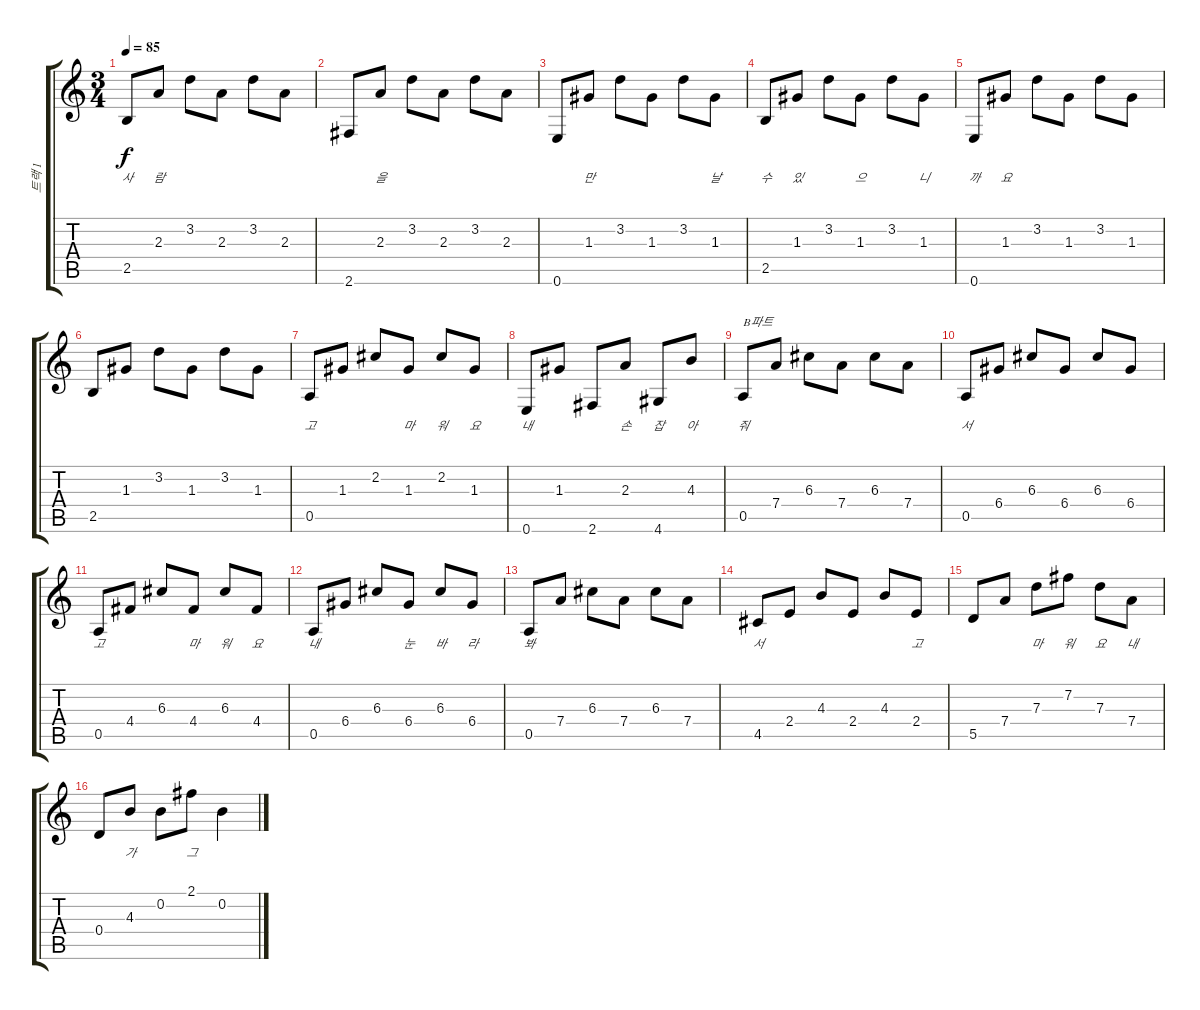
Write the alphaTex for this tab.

\track ("트랙 1" "트랙 1") {instrument acousticguitarsteel}
\staff {score tabs}
\tuning (E4 B3 G3 D3 A2 E2) {hide}
\ts (3 4)
\tempo 85
\clef g2
\ks c
2.5.8{lyrics (0 "사") lyrics (1 "") lyrics (2 "") lyrics (3 "") lyrics (4 "") dy f} 2.3.8{lyrics (0 "람") lyrics (1 "") lyrics (2 "") lyrics (3 "") lyrics (4 "")} 3.2.8{lyrics (0 "") lyrics (1 "") lyrics (2 "") lyrics (3 "") lyrics (4 "")} 2.3.8{lyrics (0 "") lyrics (1 "") lyrics (2 "") lyrics (3 "") lyrics (4 "")} 3.2.8{lyrics (0 "") lyrics (1 "") lyrics (2 "") lyrics (3 "") lyrics (4 "")} 2.3.8{lyrics (0 "") lyrics (1 "") lyrics (2 "") lyrics (3 "") lyrics (4 "")} |
2.6.8{lyrics (0 "") lyrics (1 "") lyrics (2 "") lyrics (3 "") lyrics (4 "")} 2.3.8{lyrics (0 "을") lyrics (1 "") lyrics (2 "") lyrics (3 "") lyrics (4 "")} 3.2.8{lyrics (0 "") lyrics (1 "") lyrics (2 "") lyrics (3 "") lyrics (4 "")} 2.3.8{lyrics (0 "") lyrics (1 "") lyrics (2 "") lyrics (3 "") lyrics (4 "")} 3.2.8{lyrics (0 "") lyrics (1 "") lyrics (2 "") lyrics (3 "") lyrics (4 "")} 2.3.8{lyrics (0 "") lyrics (1 "") lyrics (2 "") lyrics (3 "") lyrics (4 "")} |
0.6.8{lyrics (0 "") lyrics (1 "") lyrics (2 "") lyrics (3 "") lyrics (4 "")} 1.3.8{lyrics (0 "만") lyrics (1 "") lyrics (2 "") lyrics (3 "") lyrics (4 "")} 3.2.8{lyrics (0 "") lyrics (1 "") lyrics (2 "") lyrics (3 "") lyrics (4 "")} 1.3.8{lyrics (0 "") lyrics (1 "") lyrics (2 "") lyrics (3 "") lyrics (4 "")} 3.2.8{lyrics (0 "") lyrics (1 "") lyrics (2 "") lyrics (3 "") lyrics (4 "")} 1.3.8{lyrics (0 "날") lyrics (1 "") lyrics (2 "") lyrics (3 "") lyrics (4 "")} |
2.5.8{lyrics (0 "수") lyrics (1 "") lyrics (2 "") lyrics (3 "") lyrics (4 "")} 1.3.8{lyrics (0 "있") lyrics (1 "") lyrics (2 "") lyrics (3 "") lyrics (4 "")} 3.2.8{lyrics (0 "") lyrics (1 "") lyrics (2 "") lyrics (3 "") lyrics (4 "")} 1.3.8{lyrics (0 "으") lyrics (1 "") lyrics (2 "") lyrics (3 "") lyrics (4 "")} 3.2.8{lyrics (0 "") lyrics (1 "") lyrics (2 "") lyrics (3 "") lyrics (4 "")} 1.3.8{lyrics (0 "니") lyrics (1 "") lyrics (2 "") lyrics (3 "") lyrics (4 "")} |
0.6.8{lyrics (0 "까") lyrics (1 "") lyrics (2 "") lyrics (3 "") lyrics (4 "")} 1.3.8{lyrics (0 "요") lyrics (1 "") lyrics (2 "") lyrics (3 "") lyrics (4 "")} 3.2.8{lyrics (0 "") lyrics (1 "") lyrics (2 "") lyrics (3 "") lyrics (4 "")} 1.3.8{lyrics (0 "") lyrics (1 "") lyrics (2 "") lyrics (3 "") lyrics (4 "")} 3.2.8{lyrics (0 "") lyrics (1 "") lyrics (2 "") lyrics (3 "") lyrics (4 "")} 1.3.8{lyrics (0 "") lyrics (1 "") lyrics (2 "") lyrics (3 "") lyrics (4 "")} |
2.5.8{lyrics (0 "") lyrics (1 "") lyrics (2 "") lyrics (3 "") lyrics (4 "")} 1.3.8{lyrics (0 "") lyrics (1 "") lyrics (2 "") lyrics (3 "") lyrics (4 "")} 3.2.8{lyrics (0 "") lyrics (1 "") lyrics (2 "") lyrics (3 "") lyrics (4 "")} 1.3.8{lyrics (0 "") lyrics (1 "") lyrics (2 "") lyrics (3 "") lyrics (4 "")} 3.2.8{lyrics (0 "") lyrics (1 "") lyrics (2 "") lyrics (3 "") lyrics (4 "")} 1.3.8{lyrics (0 "") lyrics (1 "") lyrics (2 "") lyrics (3 "") lyrics (4 "")} |
0.5.8{lyrics (0 "고") lyrics (1 "") lyrics (2 "") lyrics (3 "") lyrics (4 "")} 1.3.8{lyrics (0 "") lyrics (1 "") lyrics (2 "") lyrics (3 "") lyrics (4 "")} 2.2.8{lyrics (0 "") lyrics (1 "") lyrics (2 "") lyrics (3 "") lyrics (4 "")} 1.3.8{lyrics (0 "마") lyrics (1 "") lyrics (2 "") lyrics (3 "") lyrics (4 "")} 2.2.8{lyrics (0 "워") lyrics (1 "") lyrics (2 "") lyrics (3 "") lyrics (4 "")} 1.3.8{lyrics (0 "요") lyrics (1 "") lyrics (2 "") lyrics (3 "") lyrics (4 "")} |
0.6.8{lyrics (0 "내") lyrics (1 "") lyrics (2 "") lyrics (3 "") lyrics (4 "")} 1.3.8{lyrics (0 "") lyrics (1 "") lyrics (2 "") lyrics (3 "") lyrics (4 "")} 2.6.8{lyrics (0 "") lyrics (1 "") lyrics (2 "") lyrics (3 "") lyrics (4 "")} 2.3.8{lyrics (0 "손") lyrics (1 "") lyrics (2 "") lyrics (3 "") lyrics (4 "")} 4.6.8{lyrics (0 "잡") lyrics (1 "") lyrics (2 "") lyrics (3 "") lyrics (4 "")} 4.3.8{lyrics (0 "아") lyrics (1 "") lyrics (2 "") lyrics (3 "") lyrics (4 "")} |
0.5.8{txt "B파트" lyrics (0 "줘") lyrics (1 "") lyrics (2 "") lyrics (3 "") lyrics (4 "")} 7.4.8{lyrics (0 "") lyrics (1 "") lyrics (2 "") lyrics (3 "") lyrics (4 "")} 6.3.8{lyrics (0 "") lyrics (1 "") lyrics (2 "") lyrics (3 "") lyrics (4 "")} 7.4.8{lyrics (0 "") lyrics (1 "") lyrics (2 "") lyrics (3 "") lyrics (4 "")} 6.3.8{lyrics (0 "") lyrics (1 "") lyrics (2 "") lyrics (3 "") lyrics (4 "")} 7.4.8{lyrics (0 "") lyrics (1 "") lyrics (2 "") lyrics (3 "") lyrics (4 "")} |
0.5.8{lyrics (0 "서") lyrics (1 "") lyrics (2 "") lyrics (3 "") lyrics (4 "")} 6.4.8{lyrics (0 "") lyrics (1 "") lyrics (2 "") lyrics (3 "") lyrics (4 "")} 6.3.8{lyrics (0 "") lyrics (1 "") lyrics (2 "") lyrics (3 "") lyrics (4 "")} 6.4.8{lyrics (0 "") lyrics (1 "") lyrics (2 "") lyrics (3 "") lyrics (4 "")} 6.3.8{lyrics (0 "") lyrics (1 "") lyrics (2 "") lyrics (3 "") lyrics (4 "")} 6.4.8{lyrics (0 "") lyrics (1 "") lyrics (2 "") lyrics (3 "") lyrics (4 "")} |
0.5.8{lyrics (0 "고") lyrics (1 "") lyrics (2 "") lyrics (3 "") lyrics (4 "")} 4.4.8{lyrics (0 "") lyrics (1 "") lyrics (2 "") lyrics (3 "") lyrics (4 "")} 6.3.8{lyrics (0 "") lyrics (1 "") lyrics (2 "") lyrics (3 "") lyrics (4 "")} 4.4.8{lyrics (0 "마") lyrics (1 "") lyrics (2 "") lyrics (3 "") lyrics (4 "")} 6.3.8{lyrics (0 "워") lyrics (1 "") lyrics (2 "") lyrics (3 "") lyrics (4 "")} 4.4.8{lyrics (0 "요") lyrics (1 "") lyrics (2 "") lyrics (3 "") lyrics (4 "")} |
0.5.8{lyrics (0 "내") lyrics (1 "") lyrics (2 "") lyrics (3 "") lyrics (4 "")} 6.4.8{lyrics (0 "") lyrics (1 "") lyrics (2 "") lyrics (3 "") lyrics (4 "")} 6.3.8{lyrics (0 "") lyrics (1 "") lyrics (2 "") lyrics (3 "") lyrics (4 "")} 6.4.8{lyrics (0 "눈") lyrics (1 "") lyrics (2 "") lyrics (3 "") lyrics (4 "")} 6.3.8{lyrics (0 "바") lyrics (1 "") lyrics (2 "") lyrics (3 "") lyrics (4 "")} 6.4.8{lyrics (0 "라") lyrics (1 "") lyrics (2 "") lyrics (3 "") lyrics (4 "")} |
0.5.8{lyrics (0 "봐") lyrics (1 "") lyrics (2 "") lyrics (3 "") lyrics (4 "")} 7.4.8{lyrics (0 "") lyrics (1 "") lyrics (2 "") lyrics (3 "") lyrics (4 "")} 6.3.8{lyrics (0 "") lyrics (1 "") lyrics (2 "") lyrics (3 "") lyrics (4 "")} 7.4.8{lyrics (0 "") lyrics (1 "") lyrics (2 "") lyrics (3 "") lyrics (4 "")} 6.3.8{lyrics (0 "") lyrics (1 "") lyrics (2 "") lyrics (3 "") lyrics (4 "")} 7.4.8{lyrics (0 "") lyrics (1 "") lyrics (2 "") lyrics (3 "") lyrics (4 "")} |
4.5.8{lyrics (0 "서") lyrics (1 "") lyrics (2 "") lyrics (3 "") lyrics (4 "")} 2.4.8{lyrics (0 "") lyrics (1 "") lyrics (2 "") lyrics (3 "") lyrics (4 "")} 4.3.8{lyrics (0 "") lyrics (1 "") lyrics (2 "") lyrics (3 "") lyrics (4 "")} 2.4.8{lyrics (0 "") lyrics (1 "") lyrics (2 "") lyrics (3 "") lyrics (4 "")} 4.3.8{lyrics (0 "") lyrics (1 "") lyrics (2 "") lyrics (3 "") lyrics (4 "")} 2.4.8{lyrics (0 "고") lyrics (1 "") lyrics (2 "") lyrics (3 "") lyrics (4 "")} |
5.5.8{lyrics (0 "") lyrics (1 "") lyrics (2 "") lyrics (3 "") lyrics (4 "")} 7.4.8{lyrics (0 "") lyrics (1 "") lyrics (2 "") lyrics (3 "") lyrics (4 "")} 7.3.8{lyrics (0 "마") lyrics (1 "") lyrics (2 "") lyrics (3 "") lyrics (4 "")} 7.2.8{lyrics (0 "워") lyrics (1 "") lyrics (2 "") lyrics (3 "") lyrics (4 "")} 7.3.8{lyrics (0 "요") lyrics (1 "") lyrics (2 "") lyrics (3 "") lyrics (4 "")} 7.4.8{lyrics (0 "내") lyrics (1 "") lyrics (2 "") lyrics (3 "") lyrics (4 "")} |
0.4.8{lyrics (0 "") lyrics (1 "") lyrics (2 "") lyrics (3 "") lyrics (4 "")} 4.3.8{lyrics (0 "가") lyrics (1 "") lyrics (2 "") lyrics (3 "") lyrics (4 "")} 0.2.8{lyrics (0 "") lyrics (1 "") lyrics (2 "") lyrics (3 "") lyrics (4 "")} 2.1.8{lyrics (0 "그") lyrics (1 "") lyrics (2 "") lyrics (3 "") lyrics (4 "")} 0.2.4{lyrics (0 "") lyrics (1 "") lyrics (2 "") lyrics (3 "") lyrics (4 "")}
